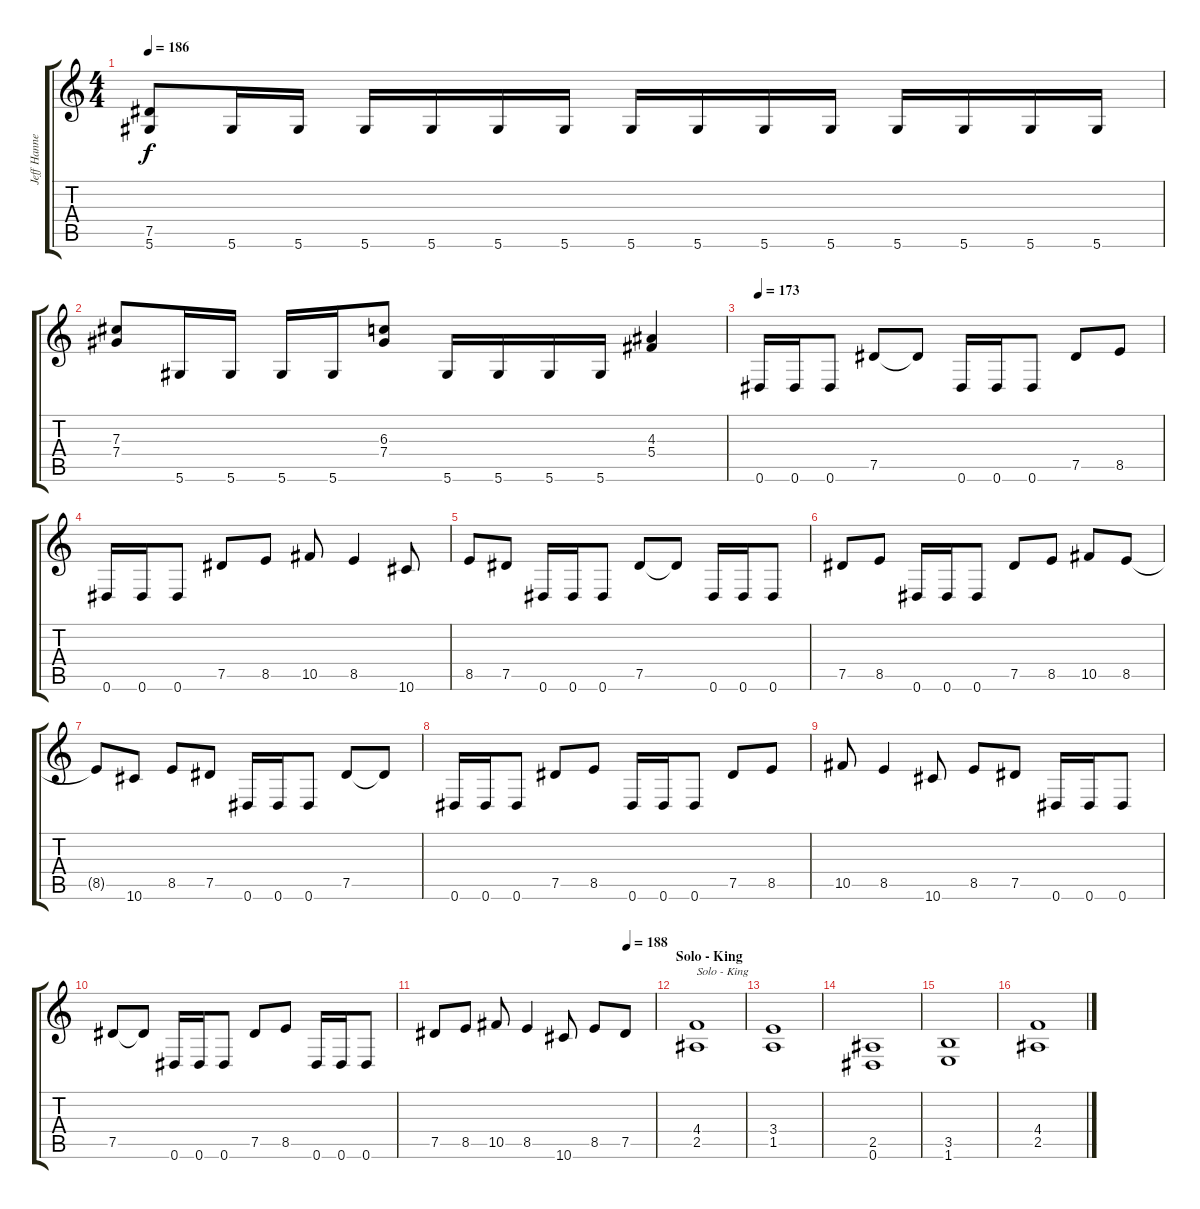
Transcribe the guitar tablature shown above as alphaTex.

\track ("Jeff Hanneman" "Jeff Hanne") {instrument distortionguitar}
\staff {score tabs}
\tuning (Eb4 Bb3 Gb3 Db3 Ab2 Eb2) {hide}
\ts (4 4)
\tempo 186
\clef g2
\ks c
(7.5 5.6).8{dy f} 5.6.16 5.6.16 5.6.16 5.6.16 5.6.16 5.6.16 5.6.16 5.6.16 5.6.16 5.6.16 5.6.16 5.6.16 5.6.16 5.6.16 |
(7.3 7.4).8 5.6.16 5.6.16 5.6.16 5.6.16 (6.3 7.4).8 5.6.16 5.6.16 5.6.16 5.6.16 (4.3 5.4).4 |
\tempo 173
0.6.16 0.6.16 0.6.8 7.5.8 7.5{t}.8 0.6.16 0.6.16 0.6.8 7.5.8 8.5.8 |
0.6.16 0.6.16 0.6.8 7.5.8 8.5.8 10.5.8 8.5.4 10.6.8 |
8.5.8 7.5.8 0.6.16 0.6.16 0.6.8 7.5.8 7.5{t}.8 0.6.16 0.6.16 0.6.8 |
7.5.8 8.5.8 0.6.16 0.6.16 0.6.8 7.5.8 8.5.8 10.5.8 8.5.8 |
8.5{t}.8 10.6.8 8.5.8 7.5.8 0.6.16 0.6.16 0.6.8 7.5.8 7.5{t}.8 |
0.6.16 0.6.16 0.6.8 7.5.8 8.5.8 0.6.16 0.6.16 0.6.8 7.5.8 8.5.8 |
10.5.8 8.5.4 10.6.8 8.5.8 7.5.8 0.6.16 0.6.16 0.6.8 |
7.5.8 7.5{t}.8 0.6.16 0.6.16 0.6.8 7.5.8 8.5.8 0.6.16 0.6.16 0.6.8 |
\tempo (188 0.875)
7.5.8 8.5.8 10.5.8 8.5.4 10.6.8 8.5.8 7.5.8 |
\section ("" "Solo - King")
(4.4 2.5).1{txt "Solo - King"} |
(3.4 1.5).1 |
(2.5 0.6).1 |
(3.5 1.6).1 |
(4.4 2.5).1
